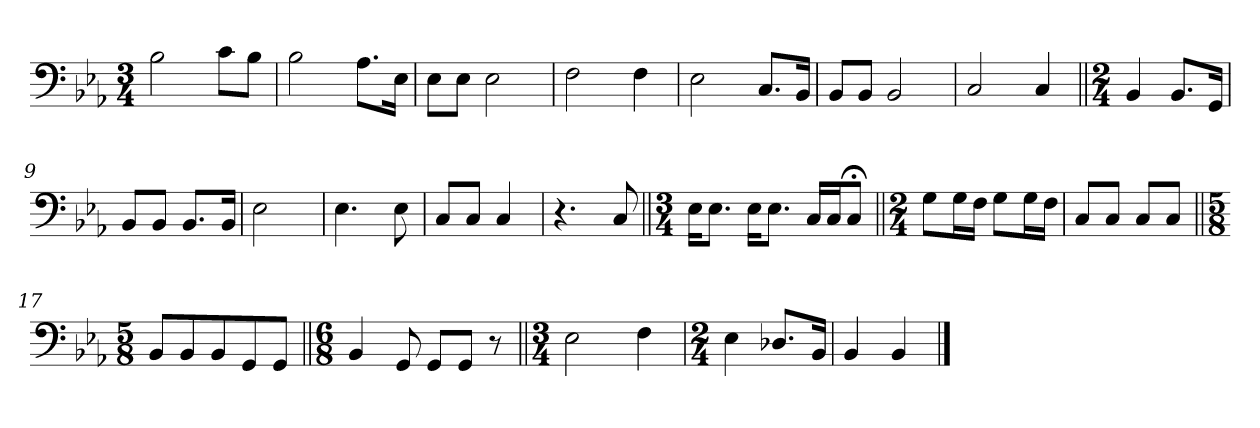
**kern
*part1
*staff1
*clefF4
*k[b-e-a-]
*M3/4
=1
2B-\
8c\L
8B-\J
=2
2B-\
8.A-\L
16E-\Jk
=3
8E-\L
8E-\J
2E-\
=4
2F\
4F\
=5
2E-\
8.C/L
16BB-/Jk
=6
8BB-/L
8BB-/J
2BB-/
=7
2C/
4C/
=8||
*M2/4
4BB-/
8.BB-/L
16GG/Jk
=9
8BB-/L
8BB-/J
8.BB-/L
16BB-/Jk
=10
2E-\
=11
4.E-\
8E-\
=12
8C/L
8C/J
4C/
=13
4.r
8C/
=14||
*M3/4
16E-\KL
8.E-\J
16E-\KL
8.E-\J
16C/LL
16C/J
8C;</J
=15||
*M2/4
8G\L
16G\L
16F\JJ
8G\L
16G\L
16F\JJ
=16
8C/L
8C/J
8C/L
8C/J
=17||
*M5/8
8BB-/L
8BB-/
8BB-/
8GG/
8GG/J
=18||
*M6/8
4BB-/
8GG/
8GG/L
8GG/J
8r
=19||
*M3/4
2E-\
4F\
=20
*M2/4
4E-\
8.D-X/L
16BB-/Jk
=21
4BB-/
4BB-/
==
*-
